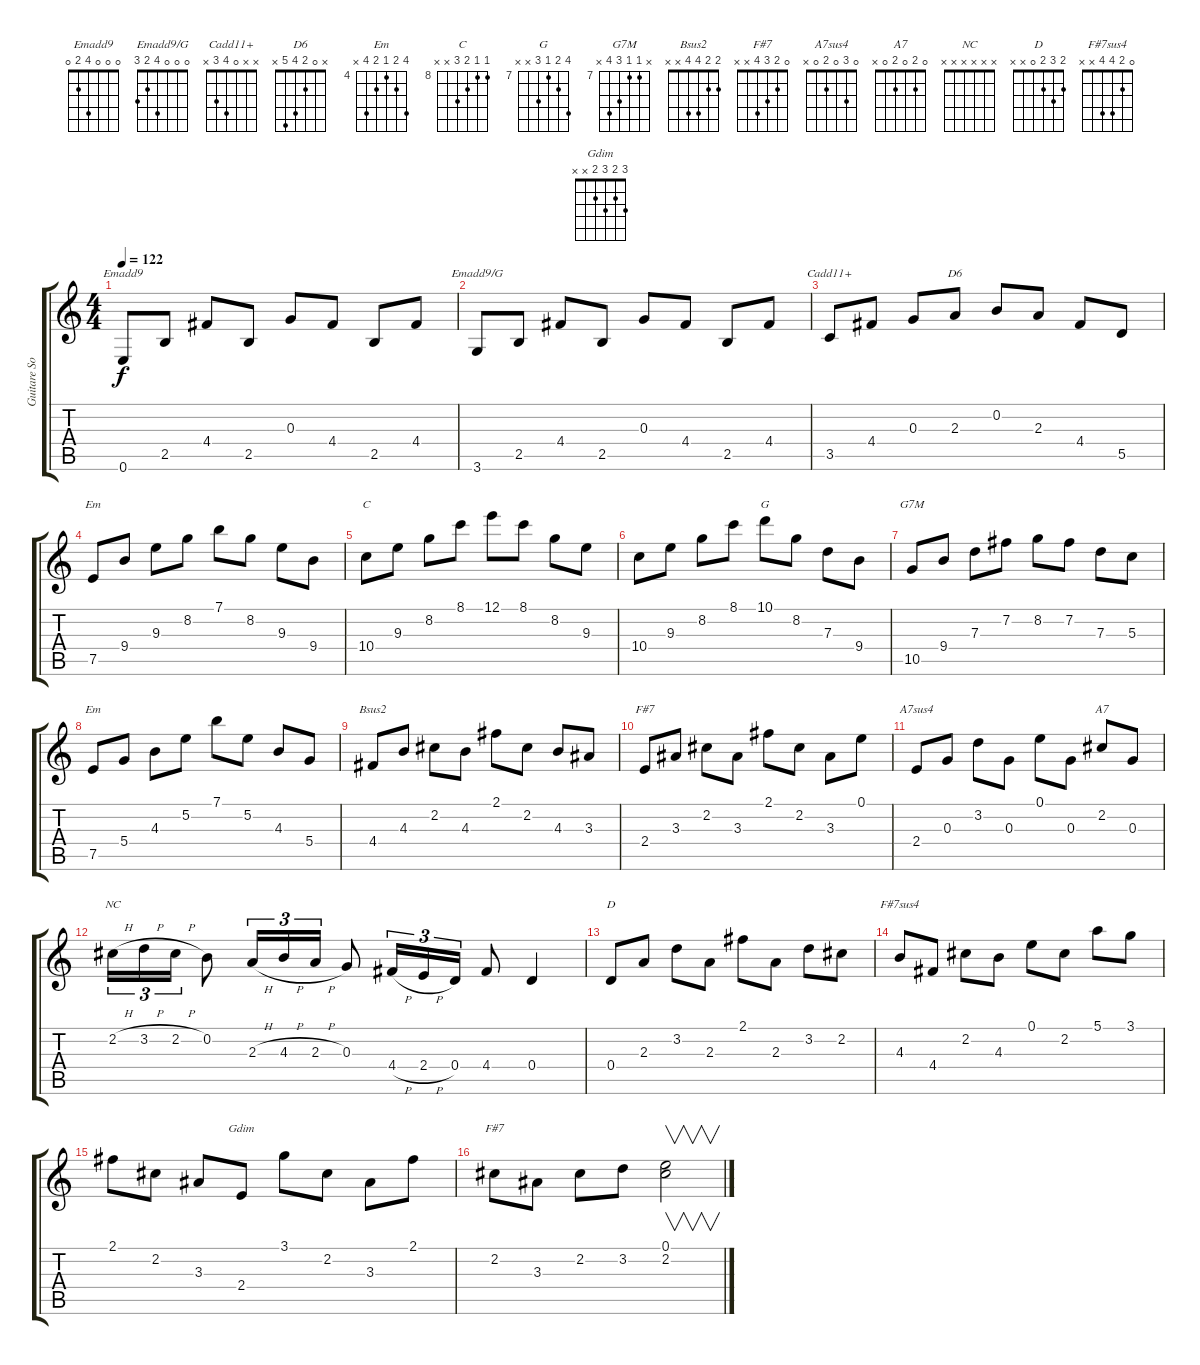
\track ("Guitare Son Clair" "Guitare So") {instrument electricguitarmuted}
\staff {score tabs}
\tuning (E4 B3 G3 D3 A2 E2) {hide}
\chord ("Emadd9" 0 0 0 4 2 0)
\chord ("Emadd9/G" 0 0 0 4 2 3)
\chord ("Cadd11+" x x 0 4 3 x)
\chord ("D6" x 0 2 4 5 x)
\chord ("Em" 7 8 9 9 7 x) {firstfret 7}
\chord ("C" 8 8 9 10 x x) {firstfret 8}
\chord ("G" 10 8 7 9 x x) {firstfret 7}
\chord ("G7M" x 7 7 9 10 x) {firstfret 7}
\chord ("Em" 7 5 4 5 7 x) {firstfret 4}
\chord ("Bsus2" 2 2 4 4 x x)
\chord ("F#7" 2 2 3 2 x x)
\chord ("A7sus4" 0 3 0 2 0 x)
\chord ("A7" 0 2 0 2 0 x)
\chord ("NC" x x x x x x) {firstfret 0}
\chord ("D" 2 3 2 0 x x)
\chord ("F#7sus4" 0 2 4 4 x x)
\chord ("Gdim" 3 2 3 2 x x)
\chord ("F#7" 0 2 3 4 x x)
\ts (4 4)
\tempo 122
\clef g2
\ks c
0.6.8{ch "Emadd9" dy f instrument electricguitarmuted} 2.5.8 4.4.8 2.5.8 0.3.8 4.4.8 2.5.8 4.4.8 |
3.6.8{ch "Emadd9/G"} 2.5.8 4.4.8 2.5.8 0.3.8 4.4.8 2.5.8 4.4.8 |
3.5.8{ch "Cadd11+"} 4.4.8 0.3.8 2.3.8{ch "D6"} 0.2.8 2.3.8 4.4.8 5.5.8 |
7.5.8{ch "Em"} 9.4.8 9.3.8 8.2.8 7.1.8 8.2.8 9.3.8 9.4.8 |
10.4.8{ch "C"} 9.3.8 8.2.8 8.1.8 12.1.8 8.1.8 8.2.8 9.3.8 |
10.4.8 9.3.8 8.2.8 8.1.8 10.1.8{ch "G"} 8.2.8 7.3.8 9.4.8 |
10.5.8{ch "G7M"} 9.4.8 7.3.8 7.2.8 8.2.8 7.2.8 7.3.8 5.3.8 |
7.5.8{ch "Em"} 5.4.8 4.3.8 5.2.8 7.1.8 5.2.8 4.3.8 5.4.8 |
4.4.8{ch "Bsus2"} 4.3.8 2.2.8 4.3.8 2.1.8 2.2.8 4.3.8 3.3.8 |
2.4.8{ch "F#7"} 3.3.8 2.2.8 3.3.8 2.1.8 2.2.8 3.3.8 0.1.8 |
2.4.8{ch "A7sus4"} 0.3.8 3.2.8 0.3.8 0.1.8 0.3.8 2.2.8{ch "A7"} 0.3.8 |
2.2{h}.16{tu (3 2) ch "NC"} 3.2{h}.16{tu (3 2)} 2.2{h}.16{tu (3 2)} 0.2.8 2.3{h}.16{tu (3 2)} 4.3{h}.16{tu (3 2)} 2.3{h}.16{tu (3 2)} 0.3.8 4.4{h}.16{tu (3 2)} 2.4{h}.16{tu (3 2)} 0.4.16{tu (3 2)} 4.4.8 0.4.4 |
0.4.8{ch "D"} 2.3.8 3.2.8 2.3.8 2.1.8 2.3.8 3.2.8 2.2.8 |
4.3.8{ch "F#7sus4"} 4.4.8 2.2.8 4.3.8 0.1.8 2.2.8 5.1.8 3.1.8 |
2.1.8 2.2.8 3.3.8 2.4.8{ch "Gdim"} 3.1.8 2.2.8 3.3.8 2.1.8 |
2.2.8{ch "F#7"} 3.3.8 2.2.8 3.2.8 (0.1 2.2).2{v}
